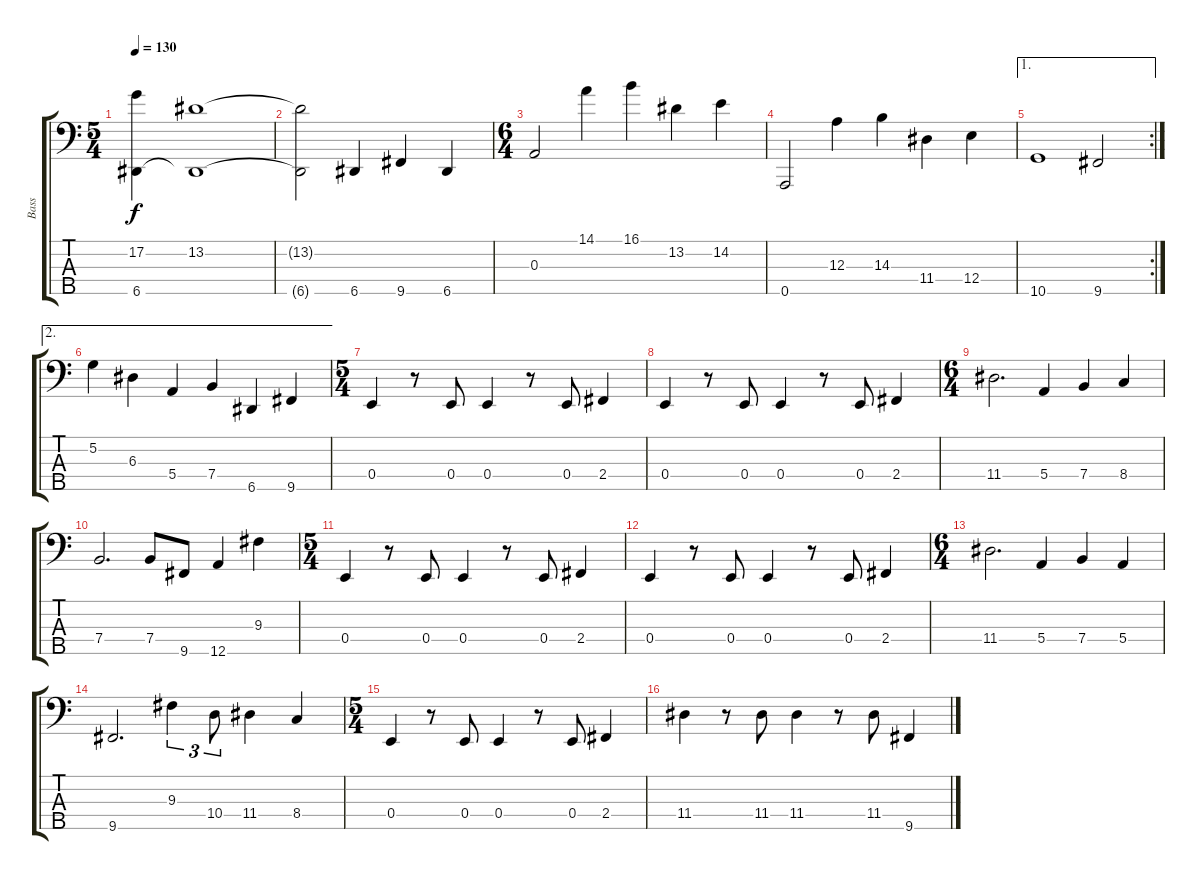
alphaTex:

\track ("Bass" "Bass") {instrument electricbassfinger}
\staff {score tabs}
\tuning (G2 D2 A1 E1 A0) {hide}
\ts (5 4)
\tempo 130
\clef f4
\ks c
(17.2 6.5{t}).4{dy f} (13.2 6.5{t}).1 |
(13.2{t} 6.5{t}).2 6.5.4 9.5.4 6.5.4 |
\ts (6 4)
0.3.2 14.1.4 16.1.4 13.2.4 14.2.4 |
0.5.2 12.3.4 14.3.4 11.4.4 12.4.4 |
\ae 1
\rc 2
10.5.1 9.5.2 |
\ae 2
5.2.4 6.3.4 5.4.4 7.4.4 6.5.4 9.5.4 |
\ts (5 4)
0.4.4 r.8 0.4.8 0.4.4 r.8 0.4.8 2.4.4 |
0.4.4 r.8 0.4.8 0.4.4 r.8 0.4.8 2.4.4 |
\ts (6 4)
11.4.2{d} 5.4.4 7.4.4 8.4.4 |
7.4.2{d} 7.4.8 9.5.8 12.5.4 9.3.4 |
\ts (5 4)
0.4.4 r.8 0.4.8 0.4.4 r.8 0.4.8 2.4.4 |
0.4.4 r.8 0.4.8 0.4.4 r.8 0.4.8 2.4.4 |
\ts (6 4)
11.4.2{d} 5.4.4 7.4.4 5.4.4 |
9.5.2{d} 9.3.4{tu (3 2)} 10.4.8{tu (3 2)} 11.4.4 8.4.4 |
\ts (5 4)
0.4.4 r.8 0.4.8 0.4.4 r.8 0.4.8 2.4.4 |
11.4.4 r.8 11.4.8 11.4.4 r.8 11.4.8 9.5.4
